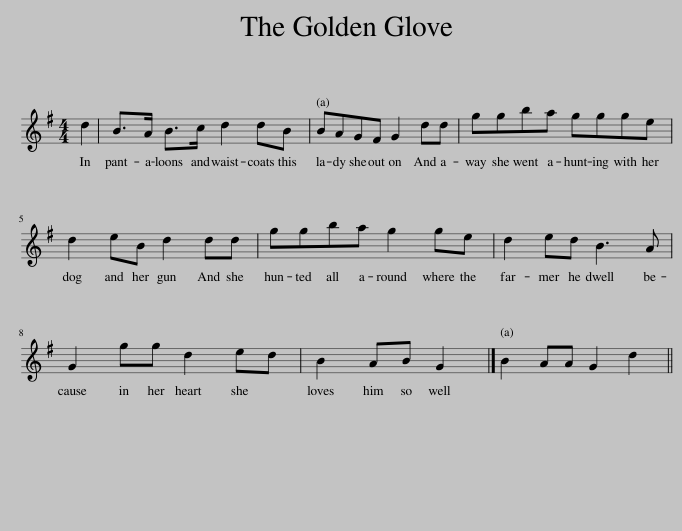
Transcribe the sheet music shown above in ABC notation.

X:1
L:1/8
M:4/4
I:linebreak $
K:G
V:1 treble
V:1
 d2 | B>A B>c d2 dB | BAGF G2 dd | ggba ggge |$ d2 eB d2 dd | %5
 ggba g2 ge | d2 ed B3 A |$ G2 gg d2 ed | B2 AB G2 |] B2 AA G2 d2 || %10
